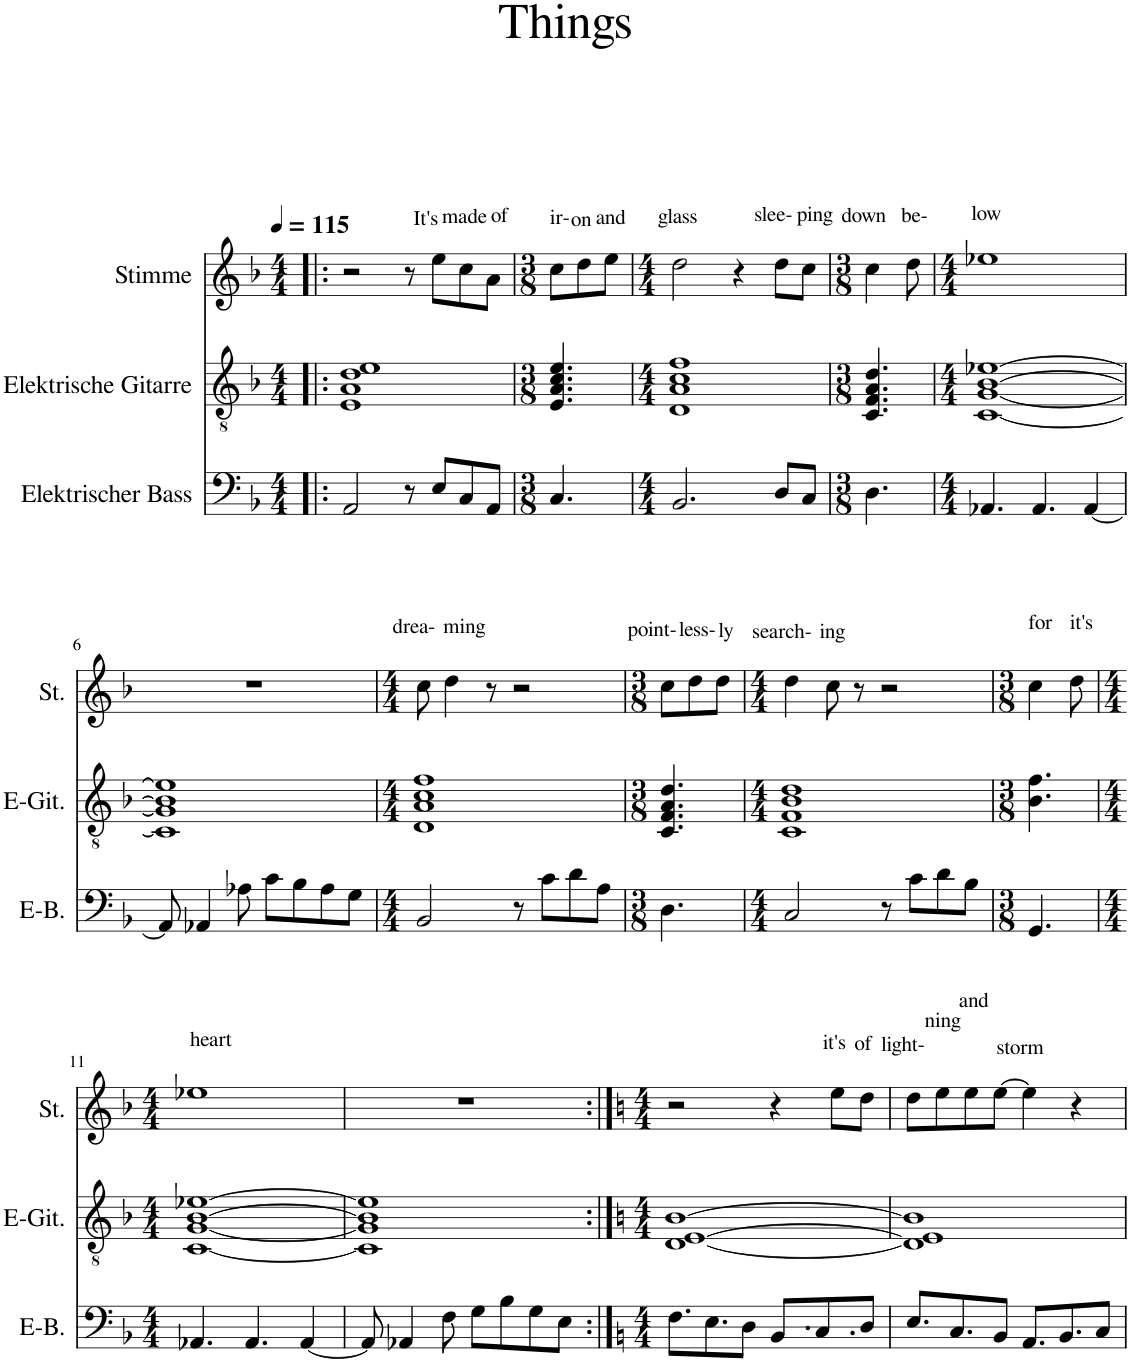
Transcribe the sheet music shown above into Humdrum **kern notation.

**kern	**kern	**kern
*part3	*part2	*part1
*staff3	*staff2	*staff1
*I"Elektrischer Bass	*I"Elektrische Gitarre	*I"Stimme
*I'E-B.	*I'E-Git.	*I'St.
*clefF4	*clefGv2	*clefG2
*Trd7c12	*	*
*k[b-]	*k[b-]	*k[b-]
*M4/4	*M4/4	*M4/4
*MM115	*MM115	*MM115
=1!|:	=1!|:	=1!|:
2AA/	1E 1A 1d 1e	2r
8r	.	8r
!	!	!LO:TX:a:t=It's
8E/L	.	8ee\L
!	!	!LO:TX:a:t=made
8C/	.	8cc\
!	!	!LO:TX:a:t=of
8AA/J	.	8a\J
=2	=2	=2
*M3/8	*M3/8	*M3/8
!	!	!LO:TX:a:t=ir-
4.C/	4.E/ 4.A/ 4.c/ 4.e/	8cc\L
!	!	!LO:TX:a:t=on
.	.	8dd\
!	!	!LO:TX:a:t=and
.	.	8ee\J
=3	=3	=3
*M4/4	*M4/4	*M4/4
!	!	!LO:TX:a:t=glass
2.BB-/	1D 1A 1c 1f	2dd\
.	.	4r
!	!	!LO:TX:a:t=slee-
8D/L	.	8dd\L
!	!	!LO:TX:a:t=ping
8C/J	.	8cc\J
=4	=4	=4
*M3/8	*M3/8	*M3/8
!	!	!LO:TX:a:t=down
4.D\	4.C/ 4.F/ 4.A/ 4.d/	4cc\
!	!	!LO:TX:a:t=be-
.	.	8dd\
=5	=5	=5
*M4/4	*M4/4	*M4/4
!	!	!LO:TX:a:t=low
4.AA-X/	[1C [1G [1B- [1e-X	1ee-X
4.AA-/	.	.
[4AA-/	.	.
!!LO:LB:g=z
=6	=6	=6
8AA-/]	1C] 1G] 1B-] 1e-]	1r
4AA-X/	.	.
8A-X\	.	.
8c\L	.	.
8B-\	.	.
8A-\	.	.
8G\J	.	.
=7	=7	=7
*M4/4	*M4/4	*M4/4
!	!	!LO:TX:a:t=drea-
2BB-/	1D 1A 1c 1f	8cc\
!	!	!LO:TX:a:t=ming
.	.	4dd\
.	.	8r
8r	.	2r
8c\L	.	.
8d\	.	.
8A\J	.	.
=8	=8	=8
*M3/8	*M3/8	*M3/8
!	!	!LO:TX:a:t=point-
4.D\	4.C/ 4.F/ 4.A/ 4.d/	8cc\L
!	!	!LO:TX:a:t=less-
.	.	8dd\
!	!	!LO:TX:a:t=ly
.	.	8dd\J
=9	=9	=9
*M4/4	*M4/4	*M4/4
!	!	!LO:TX:a:t=search-
2C/	1C 1F 1B- 1d	4dd\
!	!	!LO:TX:a:t=ing
.	.	8cc\
.	.	8r
8r	.	2r
8c\L	.	.
8d\	.	.
8B-\J	.	.
=10	=10	=10
*M3/8	*M3/8	*M3/8
!	!	!LO:TX:a:t=for
4.GG/	4.B-\ 4.f\	4cc\
!	!	!LO:TX:a:t=it's
.	.	8dd\
!!LO:LB:g=z
=11	=11	=11
*M4/4	*M4/4	*M4/4
!	!	!LO:TX:a:t=heart
4.AA-X/	[1C [1G [1B- [1e-X	1ee-X
4.AA-/	.	.
[4AA-/	.	.
=12	=12	=12
8AA-/]	1C] 1G] 1B-] 1e-]	1r
4AA-X/	.	.
8F\	.	.
8G\L	.	.
8B-\	.	.
8G\	.	.
8E\J	.	.
=13:|!	=13:|!	=13:|!
*k[]	*k[]	*k[]
*M4/4	*M4/4	*M4/4
8.F\L	[1D [1E [1B	2r
8.E\	.	.
8D\J	.	.
8.BB/L	.	4r
8.C/	.	.
!	!	!LO:TX:a:t=it's
.	.	8ee\L
!	!	!LO:TX:a:t=of
8D/J	.	8dd\J
=14	=14	=14
!	!	!LO:TX:a:t=light-
8.E/L	1D] 1E] 1B]	8dd\L
!	!	!LO:TX:a:t=ning
.	.	8ee\
8.C/	.	.
!	!	!LO:TX:a:t=and
.	.	8ee\
!	!	!LO:TX:a:t=storm
8BB/J	.	[8ee\J
8.AA/L	.	4ee\]
8.BB/	.	.
.	.	4r
8C/J	.	.
=	=	=
*-	*-	*-
